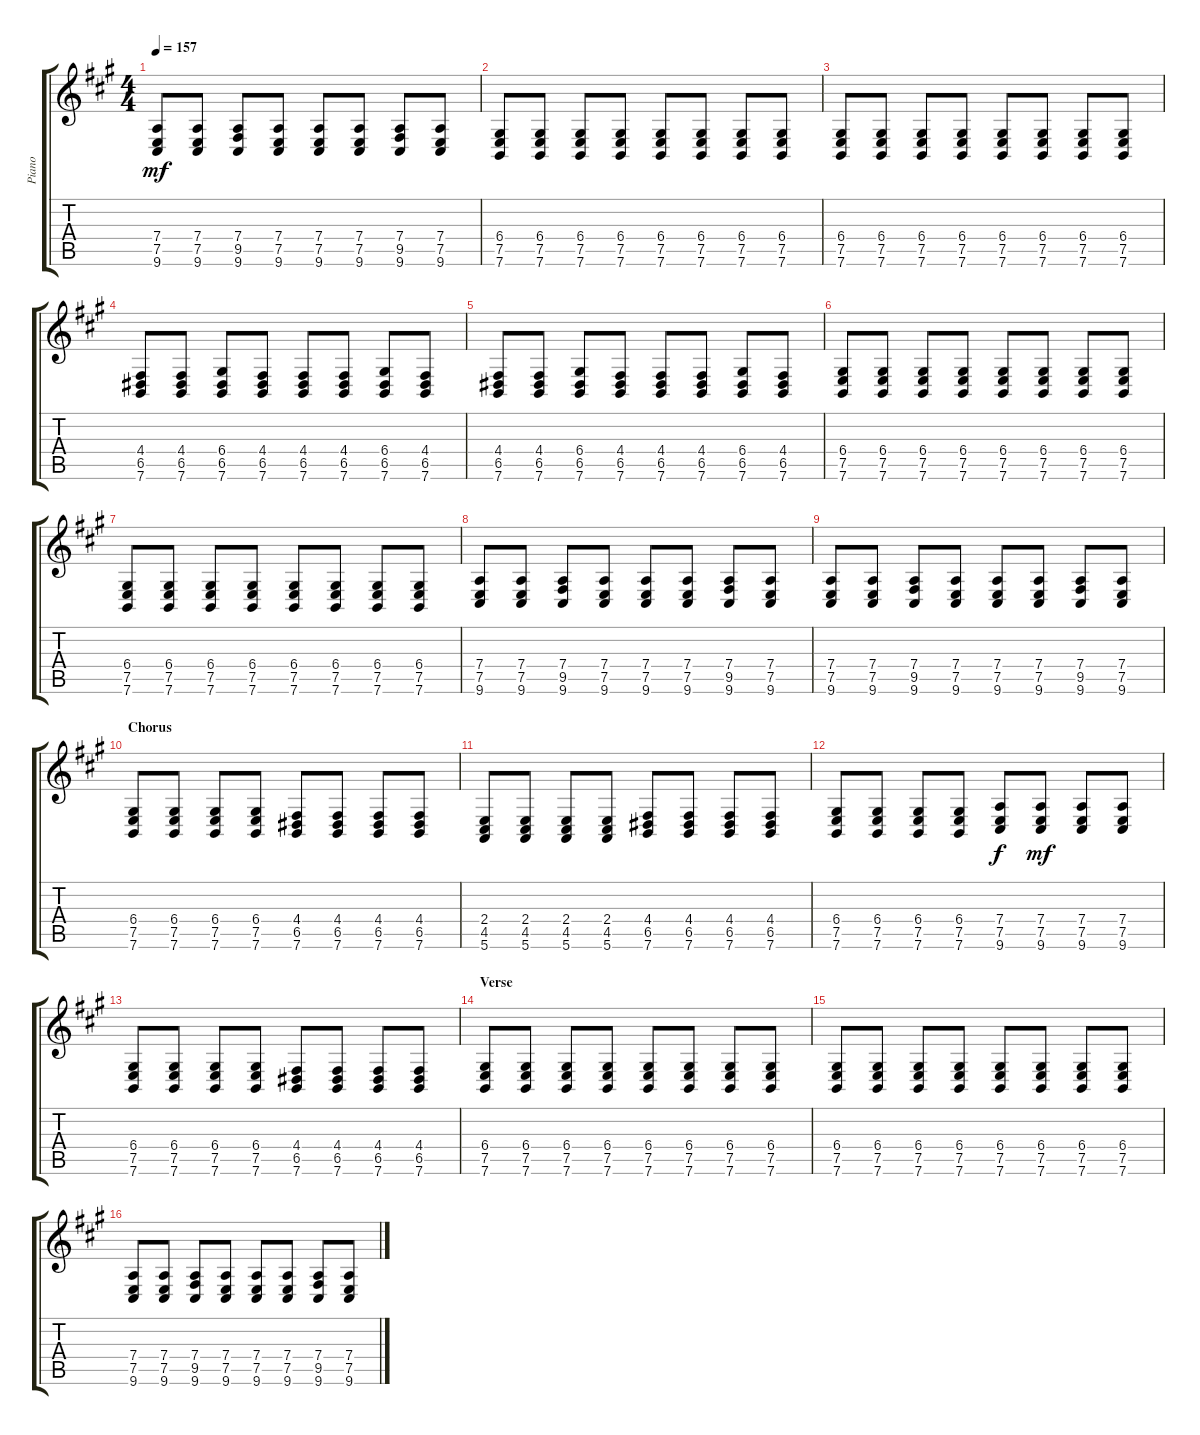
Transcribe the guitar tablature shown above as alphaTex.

\track ("Piano" "Piano") {instrument honkytonkpiano}
\staff {score tabs}
\tuning (E4 B3 G3 D3 A2 E2) {hide}
\ts (4 4)
\tempo 157
\clef g2
\ks a
(7.4 7.5 9.6).8{dy mf} (7.4 7.5 9.6).8 (7.4 9.5 9.6).8 (7.4 7.5 9.6).8 (7.4 7.5 9.6).8 (7.4 7.5 9.6).8 (7.4 9.5 9.6).8 (7.4 7.5 9.6).8 |
(6.4 7.5 7.6).8 (6.4 7.5 7.6).8 (6.4 7.5 7.6).8 (6.4 7.5 7.6).8 (6.4 7.5 7.6).8 (6.4 7.5 7.6).8 (6.4 7.5 7.6).8 (6.4 7.5 7.6).8 |
(6.4 7.5 7.6).8 (6.4 7.5 7.6).8 (6.4 7.5 7.6).8 (6.4 7.5 7.6).8 (6.4 7.5 7.6).8 (6.4 7.5 7.6).8 (6.4 7.5 7.6).8 (6.4 7.5 7.6).8 |
(4.4 6.5 7.6).8 (4.4 6.5 7.6).8 (6.4 6.5 7.6).8 (4.4 6.5 7.6).8 (4.4 6.5 7.6).8 (4.4 6.5 7.6).8 (6.4 6.5 7.6).8 (4.4 6.5 7.6).8 |
(4.4 6.5 7.6).8 (4.4 6.5 7.6).8 (6.4 6.5 7.6).8 (4.4 6.5 7.6).8 (4.4 6.5 7.6).8 (4.4 6.5 7.6).8 (6.4 6.5 7.6).8 (4.4 6.5 7.6).8 |
(6.4 7.5 7.6).8 (6.4 7.5 7.6).8 (6.4 7.5 7.6).8 (6.4 7.5 7.6).8 (6.4 7.5 7.6).8 (6.4 7.5 7.6).8 (6.4 7.5 7.6).8 (6.4 7.5 7.6).8 |
(6.4 7.5 7.6).8 (6.4 7.5 7.6).8 (6.4 7.5 7.6).8 (6.4 7.5 7.6).8 (6.4 7.5 7.6).8 (6.4 7.5 7.6).8 (6.4 7.5 7.6).8 (6.4 7.5 7.6).8 |
(7.4 7.5 9.6).8 (7.4 7.5 9.6).8 (7.4 9.5 9.6).8 (7.4 7.5 9.6).8 (7.4 7.5 9.6).8 (7.4 7.5 9.6).8 (7.4 9.5 9.6).8 (7.4 7.5 9.6).8 |
(7.4 7.5 9.6).8 (7.4 7.5 9.6).8 (7.4 9.5 9.6).8 (7.4 7.5 9.6).8 (7.4 7.5 9.6).8 (7.4 7.5 9.6).8 (7.4 9.5 9.6).8 (7.4 7.5 9.6).8 |
\section ("" "Chorus")
(6.4 7.5 7.6).8 (6.4 7.5 7.6).8 (6.4 7.5 7.6).8 (6.4 7.5 7.6).8 (4.4 6.5 7.6).8 (4.4 6.5 7.6).8 (4.4 6.5 7.6).8 (4.4 6.5 7.6).8 |
(2.4 4.5 5.6).8 (2.4 4.5 5.6).8 (2.4 4.5 5.6).8 (2.4 4.5 5.6).8 (4.4 6.5 7.6).8 (4.4 6.5 7.6).8 (4.4 6.5 7.6).8 (4.4 6.5 7.6).8 |
(6.4 7.5 7.6).8 (6.4 7.5 7.6).8 (6.4 7.5 7.6).8 (6.4 7.5 7.6).8 (7.4 7.5 9.6).8{dy f} (7.4 7.5 9.6).8{dy mf} (7.4 7.5 9.6).8 (7.4 7.5 9.6).8 |
(6.4 7.5 7.6).8 (6.4 7.5 7.6).8 (6.4 7.5 7.6).8 (6.4 7.5 7.6).8 (4.4 6.5 7.6).8 (4.4 6.5 7.6).8 (4.4 6.5 7.6).8 (4.4 6.5 7.6).8 |
\section ("" "Verse")
(6.4 7.5 7.6).8 (6.4 7.5 7.6).8 (6.4 7.5 7.6).8 (6.4 7.5 7.6).8 (6.4 7.5 7.6).8 (6.4 7.5 7.6).8 (6.4 7.5 7.6).8 (6.4 7.5 7.6).8 |
(6.4 7.5 7.6).8 (6.4 7.5 7.6).8 (6.4 7.5 7.6).8 (6.4 7.5 7.6).8 (6.4 7.5 7.6).8 (6.4 7.5 7.6).8 (6.4 7.5 7.6).8 (6.4 7.5 7.6).8 |
(7.4 7.5 9.6).8 (7.4 7.5 9.6).8 (7.4 9.5 9.6).8 (7.4 7.5 9.6).8 (7.4 7.5 9.6).8 (7.4 7.5 9.6).8 (7.4 9.5 9.6).8 (7.4 7.5 9.6).8
